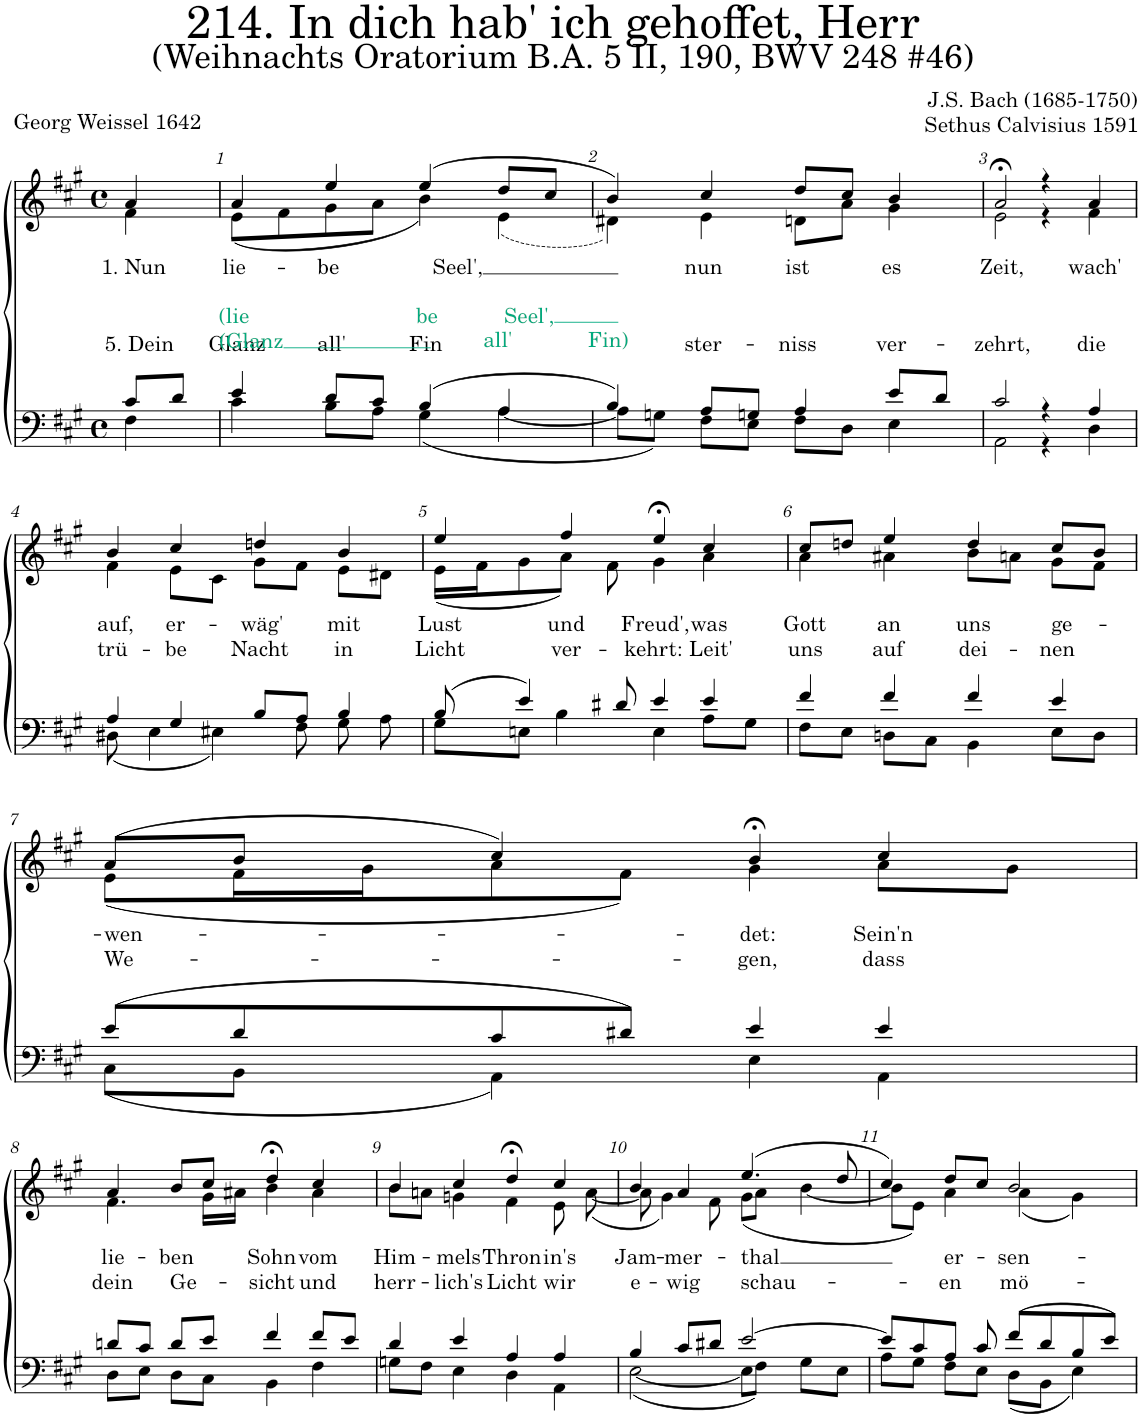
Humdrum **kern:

**kern	**kern	**text	**text
*part2	*part1	*part1	*part1
*staff2	*staff1	*staff1	*staff1
*I"Tenor/Bass	*I"Soprano/Alto	*	*
*clefF4	*clefG2	*	*
*k[f#c#g#]	*k[f#c#g#]	*	*
*M4/4	*M4/4	*	*
*met(c)	*met(c)	*	*
=	=	=	=
*^	*	*	*
!	!	!	!LO:LY:b	!LO:LY:b
*	*	*^	*	*
8c#/L	4F#\	4a/	4f#\	1. Nun	5. Dein
8d/J	.	.	.	.	.
=1	=1	=1	=1	=1	=1
!	!	!	!	!LO:LY:b	!LO:LY:b
!	!	!	!	!LO:LY:b:color=#00AA7F	!LO:LY:b:color=#00AA7F
4e/	4c#\	4a/	(8e\L	-(Glanz	(lie-
.	.	.	8f#\	.	.
!	!	!	!	!LO:LY:b	!LO:LY:b
8d/L	8B\L	4ee/	8g#\	-be	all'
8c#/J	8A\J	.	8a\J	.	.
!	!	!	!	!LO:LY:b	!LO:LY:b
!	!	!	!	!	!LO:LY:b:color=#00AA7F
(4B/	(4G#\	(4ee/	4b\)	.	be
!	!	!	!	!LO:LY:b:color=#00AA7F	!LO:LY:b:color=#00AA7F
4A/	[4A\	8dd/L	(4e\	all'	Seel',
.	.	8cc#/J	.	.	.
=2	=2	=2	=2	=2	=2
!	!	!	!	!LO:LY:b:color=#00AA7F	!
4B/)	8A\L]	4b/)	4d#X\)	Fin)-	.
.	8Gn\J)	.	.	.	.
!	!	!	!	!LO:LY:b	!LO:LY:b
8A/L	8F#\L	4cc#/	4e\	nun	-ster-
8Gn/J	8E\J	.	.	.	.
!	!	!	!	!LO:LY:b	!LO:LY:b
4A/	8F#\L	8dd/L	8dn\L	ist	-niss
.	8D\J	8cc#/J	8a\J	.	.
!	!	!	!	!LO:LY:b	!LO:LY:b
8e/L	4E\	4b/	4g#\	es	ver-
8d/J	.	.	.	.	.
=3	=3	=3	=3	=3	=3
!	!	!	!	!LO:LY:b	!LO:LY:b
2c#/	2AA\	2a;</	2e\	Zeit,	-zehrt,
4r	4r	4r	4r	.	.
!	!	!	!	!LO:LY:b	!LO:LY:b
4A/	4D\	4a/	4f#\	wach'	die
!!LO:LB:g=z	!!
=4	=4	=4	=4	=4	=4
!	!	!	!	!LO:LY:b	!LO:LY:b
4A/	(8D#X\	4b/	4f#\	auf,	trü-
.	4E\	.	.	.	.
!	!	!	!	!LO:LY:b	!LO:LY:b
4G#/	.	4cc#/	8e\L	er-	-be
.	4E#X\)	.	8c#\J	.	.
!	!	!	!	!LO:LY:b	!LO:LY:b
8B/L	.	4ddn/	8g#\L	-wäg'	Nacht
8A/J	8F#\	.	8f#\J	.	.
!	!	!	!	!LO:LY:b	!LO:LY:b
4B/	8G#\	4b/	8e\L	mit	in
.	8A\	.	8d#X\J	.	.
=5	=5	=5	=5	=5	=5
!	!	!	!	!LO:LY:b	!LO:LY:b
(8B/	8G#\L	4ee/	(16e\LL	Lust	Licht
.	.	.	16f#\J	.	.
4e/)	8En\J	.	8g#\	.	.
!	!	!	!	!LO:LY:b	!LO:LY:b
.	4B\	4ff#/	8a\J)	und	ver-
8d#X/	.	.	8f#\	.	.
!	!	!	!	!LO:LY:b	!LO:LY:b
4e/	4E\	4ee;<,/	4g#\	Freud',	-kehrt:
!	!	!	!	!LO:LY:b	!LO:LY:b
4e/	8A\L	4cc#/	4a\	was	Leit'
.	8G#\J	.	.	.	.
=6	=6	=6	=6	=6	=6
!	!	!	!	!LO:LY:b	!LO:LY:b
4f#/	8F#\L	8cc#/L	4a\	Gott	uns
.	8E\J	8ddn/J	.	.	.
!	!	!	!	!LO:LY:b	!LO:LY:b
4f#/	8Dn\L	4ee/	4a#X\	an	auf
.	8C#\J	.	.	.	.
!	!	!	!	!LO:LY:b	!LO:LY:b
4f#/	4BB\	4dd/	8b\L	uns	dei-
.	.	.	8an\J	.	.
!	!	!	!	!LO:LY:b	!LO:LY:b
4e/	8E\L	8cc#/L	8g#\L	ge-	-nen
.	8D\J	8b/J	8f#\J	.	.
!!LO:LB:g=z	!!
=7	=7	=7	=7	=7	=7
!	!	!	!	!LO:LY:b	!LO:LY:b
(8e/L	(8C#\L	(8a/L	(8e\L	-wen-	We-
8d/	8BB\J	8b/J	16f#\L	.	.
.	.	.	16g#\J	.	.
8c#/	4AA\)	4cc#/)	8a\	.	.
8d#X/J)	.	.	8f#\J)	.	.
!	!	!	!	!LO:LY:b	!LO:LY:b
4e/	4E\	4b;<,/	4g#\	-det:	-gen,
!	!	!	!	!LO:LY:b	!LO:LY:b
4e/	4AA\	4cc#/	8a\L	Sein'n	dass
.	.	.	8g#\J	.	.
!!LO:LB:g=z	!!
=8	=8	=8	=8	=8	=8
!	!	!	!	!LO:LY:b	!LO:LY:b
8dn/L	8D\L	4a/	4.f#\	lie-	dein
8c#/J	8E\J	.	.	.	.
!	!	!	!	!LO:LY:b	!LO:LY:b
8d/L	8D\L	8b/L	.	-ben	Ge-
8e/J	8C#\J	8cc#/J	16g#;\LL	.	.
.	.	.	16a#X\JJ	.	.
!	!	!	!	!LO:LY:b	!LO:LY:b
4f#/	4BB\	4dd;<,/	4b\	Sohn	-sicht
!	!	!	!	!LO:LY:b	!LO:LY:b
8f#/L	4F#\	4cc#/	4a#\	vom	und
8e/J	.	.	.	.	.
=9	=9	=9	=9	=9	=9
!	!	!	!	!LO:LY:b	!LO:LY:b
4d/	8Gn\L	4b/	8b\L	Him-	herr-
.	8F#\J	.	8an\J	.	.
!	!	!	!	!LO:LY:b	!LO:LY:b
4e/	4E\	4cc#/	4gn\	-mels	-lich's
!	!	!	!	!LO:LY:b	!LO:LY:b
4A/	4D\	4dd;<,/	4f#\	Thron	Licht
!	!	!	!	!LO:LY:b	!LO:LY:b
4A/	4AA\	4cc#/	8e\	in's	wir
.	.	.	([8a\	.	.
=10	=10	=10	=10	=10	=10
!	!	!	!	!LO:LY:b	!LO:LY:b
4B/	([2E\	4b/	8a\]	Jam-	e-
.	.	.	4g#\)	.	.
!	!	!	!	!LO:LY:b	!LO:LY:b
8c#/L	.	4a/	.	-mer-	-wig
8d#X/J	.	.	8f#\	.	.
!	!	!	!	!LO:LY:b	!LO:LY:b
[2e/	8E\L]	(4.ee/	(8g#\L	-thal	schau-
.	8F#\J)	.	8a\J	.	.
.	8G#\L	.	[4b\	.	.
.	8E\J	8dd/	.	.	.
=11	=11	=11	=11	=11	=11
8e/L]	8A\L	4cc#/)	8b\L]	.	.
8c#/	8G#\J	.	8e\J)	.	.
!	!	!	!	!LO:LY:b	!LO:LY:b
8A/J	8F#\L	8dd/L	4a\	er-	-en
8c#/	8E\J	8cc#/J	.	.	.
!	!	!	!	!LO:LY:b	!LO:LY:b
(8f#/L	(8D\L	2b/	(4a\	-sen-	mö-
8d/	8BB\J	.	.	.	.
8B/	4E\)	.	4g#\)	.	.
8e/J)	.	.	.	.	.
*v	*v	*	*	*	*
*	*v	*v	*	*
=	=	=	=
*-	*-	*-	*-
